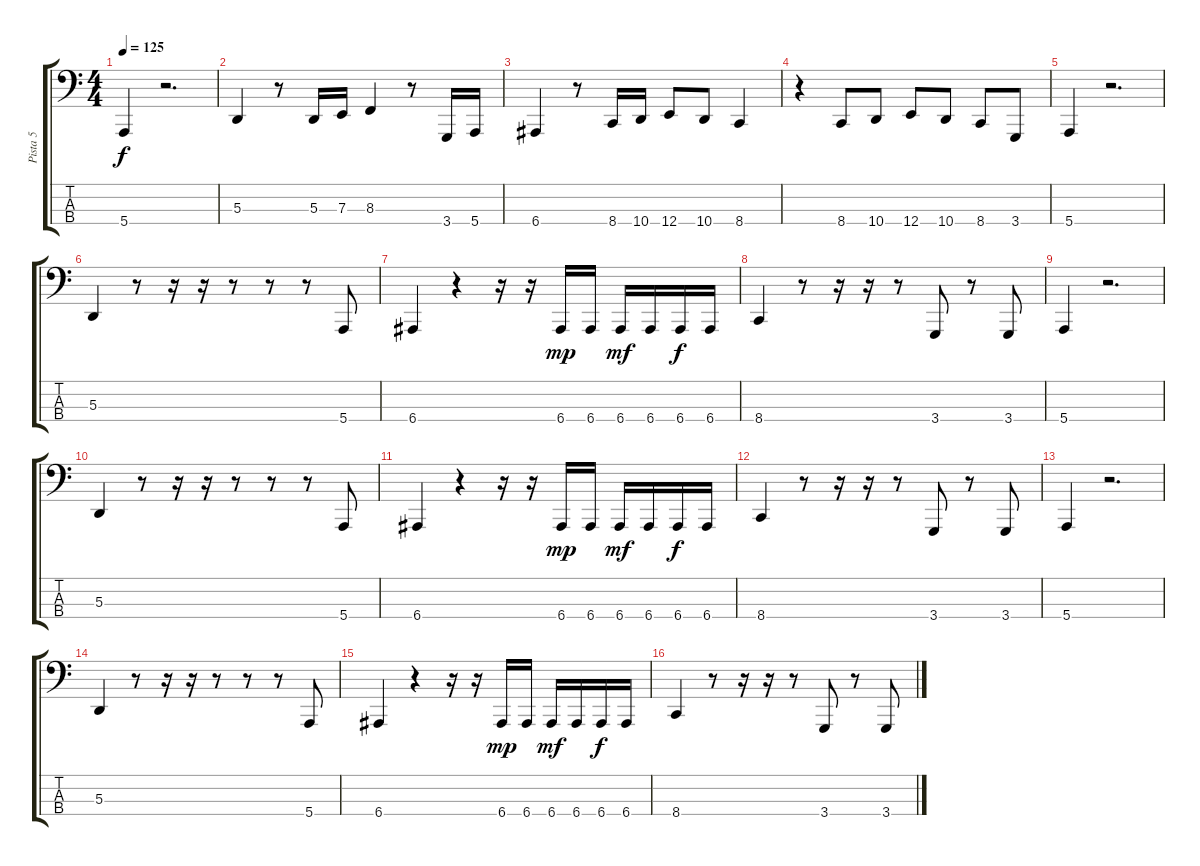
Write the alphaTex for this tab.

\track ("Pista 5" "Pista 5") {instrument timpani}
\staff {score tabs}
\tuning (G2 D2 A1 E1) {hide}
\ts (4 4)
\tempo 125
\clef f4
\ks c
5.4.4{dy f} r.2{d} |
5.3.4 r.8 5.3.16 7.3.16 8.3.4 r.8 3.4.16 5.4.16 |
6.4.4 r.8 8.4.16 10.4.16 12.4.8 10.4.8 8.4.4 |
r.4 8.4.8 10.4.8 12.4.8 10.4.8 8.4.8 3.4.8 |
5.4.4 r.2{d} |
5.3.4 r.8 r.16 r.16 r.8 r.8 r.8 5.4.8 |
6.4.4 r.4 r.16 r.16 6.4.16{dy mp} 6.4.16 6.4.16{dy mf} 6.4.16 6.4.16{dy f} 6.4.16 |
8.4.4 r.8 r.16 r.16 r.8 3.4.8 r.8 3.4.8 |
5.4.4 r.2{d} |
5.3.4 r.8 r.16 r.16 r.8 r.8 r.8 5.4.8 |
6.4.4 r.4 r.16 r.16 6.4.16{dy mp} 6.4.16 6.4.16{dy mf} 6.4.16 6.4.16{dy f} 6.4.16 |
8.4.4 r.8 r.16 r.16 r.8 3.4.8 r.8 3.4.8 |
5.4.4 r.2{d} |
5.3.4 r.8 r.16 r.16 r.8 r.8 r.8 5.4.8 |
6.4.4 r.4 r.16 r.16 6.4.16{dy mp} 6.4.16 6.4.16{dy mf} 6.4.16 6.4.16{dy f} 6.4.16 |
8.4.4 r.8 r.16 r.16 r.8 3.4.8 r.8 3.4.8
